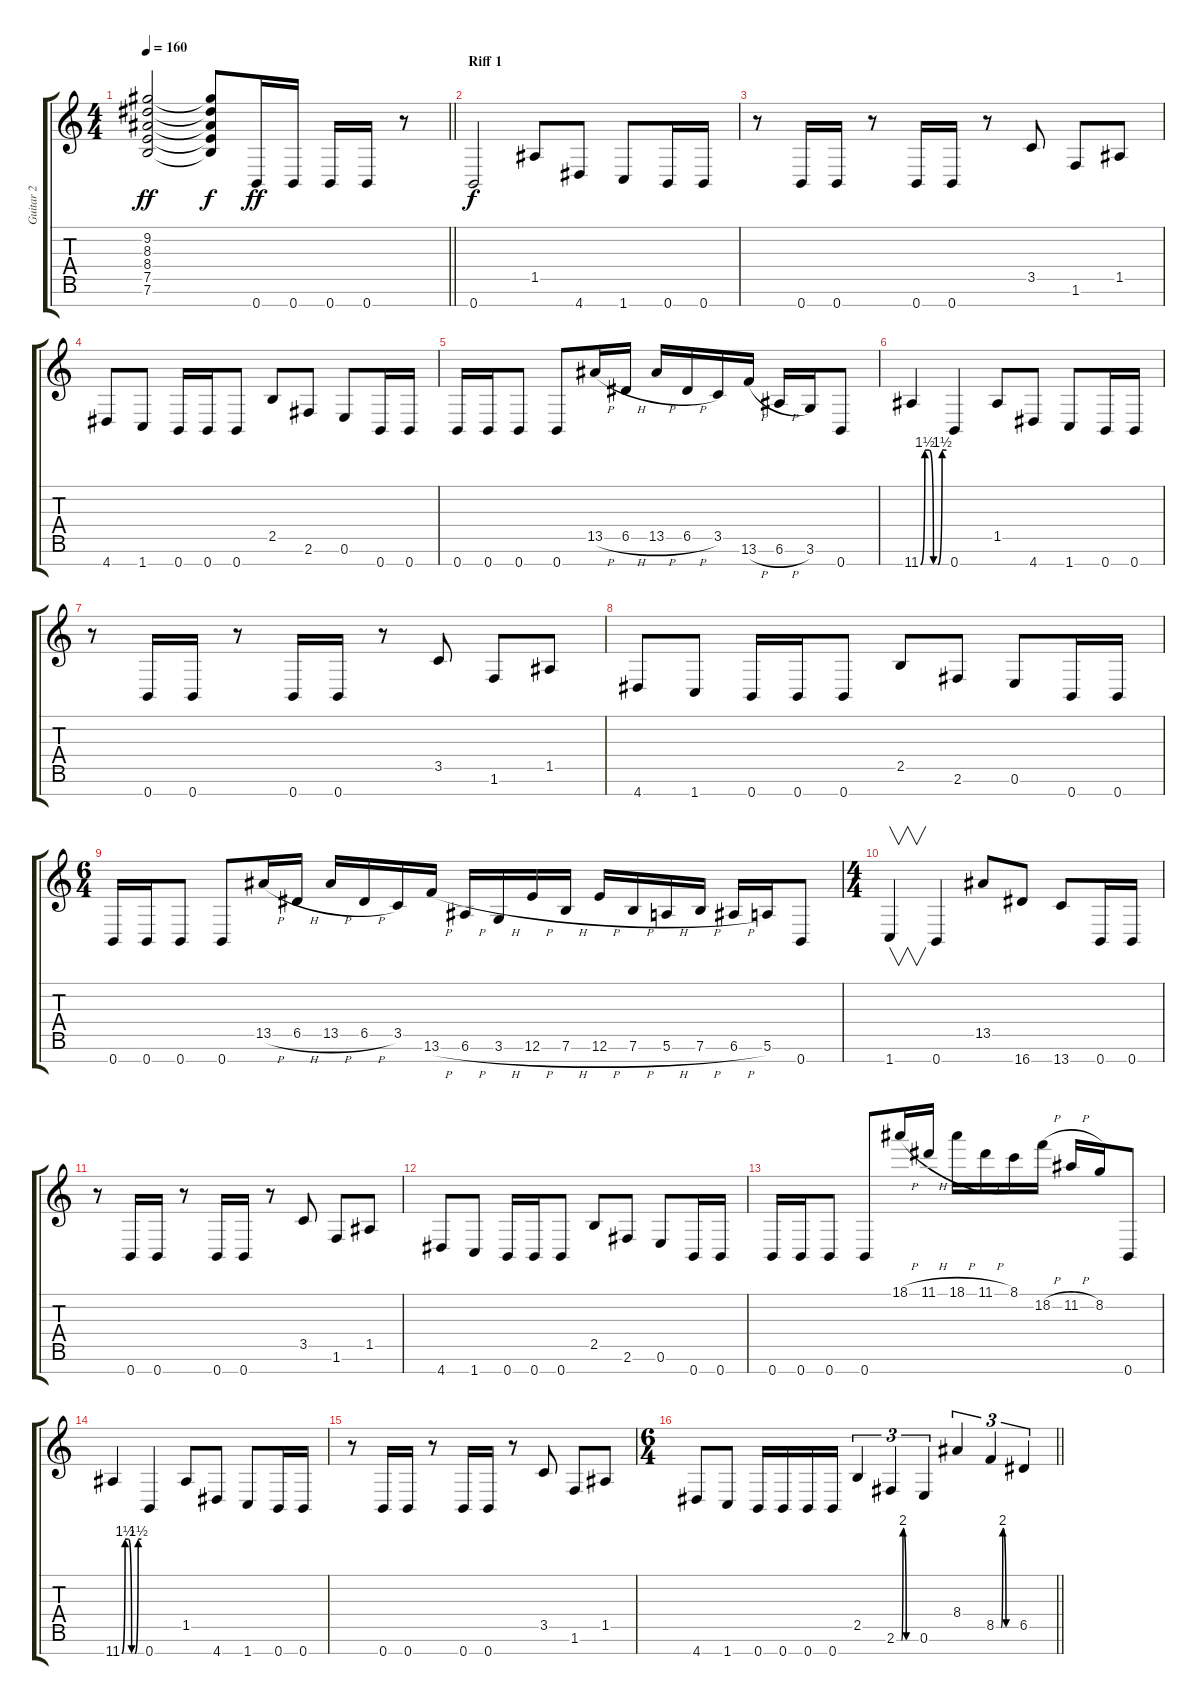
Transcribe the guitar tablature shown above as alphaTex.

\track ("Guitar 2" "Guitar 2") {instrument distortionguitar}
\staff {score tabs}
\tuning (E4 B3 G3 D3 A2 E2 B1) {hide}
\ts (4 4)
\tempo 160
\clef g2
\barLineRight lightlight
\ks c
(9.2 8.3 8.4 7.5 7.6).2{dy ff} (9.2{t} 8.3{t} 8.4{t} 7.5{t} 7.6{t}).8{dy f} 0.7.16{dy ff} 0.7.16 0.7.16 0.7.16 r.8 |
\section ("" "Riff 1")
0.7.2{dy f} 1.5.8 4.7.8 1.7.8 0.7.16 0.7.16 |
r.8 0.7.16 0.7.16 r.8 0.7.16 0.7.16 r.8 3.5.8 1.6.8 1.5.8 |
4.7.8 1.7.8 0.7.16 0.7.16 0.7.8 2.5.8 2.6.8 0.6.8 0.7.16 0.7.16 |
0.7.16 0.7.16 0.7.8 0.7.8 13.5{h}.16 6.5{h}.16 13.5{h}.16 6.5{h}.16 3.5.16 13.6{h}.16 6.6{h}.16 3.6.16 0.7.8 |
11.7{be (custom 0 0 10 6 20 6 30 0 40 0 50 6 60 6)}.4 0.7.4 1.5.8 4.7.8 1.7.8 0.7.16 0.7.16 |
r.8 0.7.16 0.7.16 r.8 0.7.16 0.7.16 r.8 3.5.8 1.6.8 1.5.8 |
4.7.8 1.7.8 0.7.16 0.7.16 0.7.8 2.5.8 2.6.8 0.6.8 0.7.16 0.7.16 |
\ts (6 4)
0.7.16 0.7.16 0.7.8 0.7.8 13.5{h}.16 6.5{h}.16 13.5{h}.16 6.5{h}.16 3.5.16 13.6{h}.16 6.6{h}.16 3.6{h}.16 12.6{h}.16 7.6{h}.16 12.6{h}.16 7.6{h}.16 5.6{h}.16 7.6{h}.16 6.6{h}.16 5.6.16 0.7.8 |
\ts (4 4)
1.7.4{v} 0.7.4 13.5.8 16.7.8 13.7.8 0.7.16 0.7.16 |
r.8 0.7.16 0.7.16 r.8 0.7.16 0.7.16 r.8 3.5.8 1.6.8 1.5.8 |
4.7.8 1.7.8 0.7.16 0.7.16 0.7.8 2.5.8 2.6.8 0.6.8 0.7.16 0.7.16 |
0.7.16 0.7.16 0.7.8 0.7.8 18.1{h}.16 11.1{h}.16 18.1{h}.16 11.1{h}.16 8.1.16 18.2{h}.16 11.2{h}.16 8.2.16 0.7.8 |
11.7{be (custom 0 0 10 6 20 6 30 0 40 0 50 6 60 6)}.4 0.7.4 1.5.8 4.7.8 1.7.8 0.7.16 0.7.16 |
r.8 0.7.16 0.7.16 r.8 0.7.16 0.7.16 r.8 3.5.8 1.6.8 1.5.8 |
\ts (6 4)
\barLineRight lightlight
4.7.8 1.7.8 0.7.16 0.7.16 0.7.16 0.7.16 2.5.4{tu (3 2)} 2.6{be (custom 0 0 15 0 20 8 30 0 32 0 43 0 60 0)}.4{tu (3 2)} 0.6.4{tu (3 2)} 8.4.4{tu (3 2)} 8.5{be (custom 0 0 15 0 20 8 30 0 60 0)}.4{tu (3 2)} 6.5.4{tu (3 2)}
